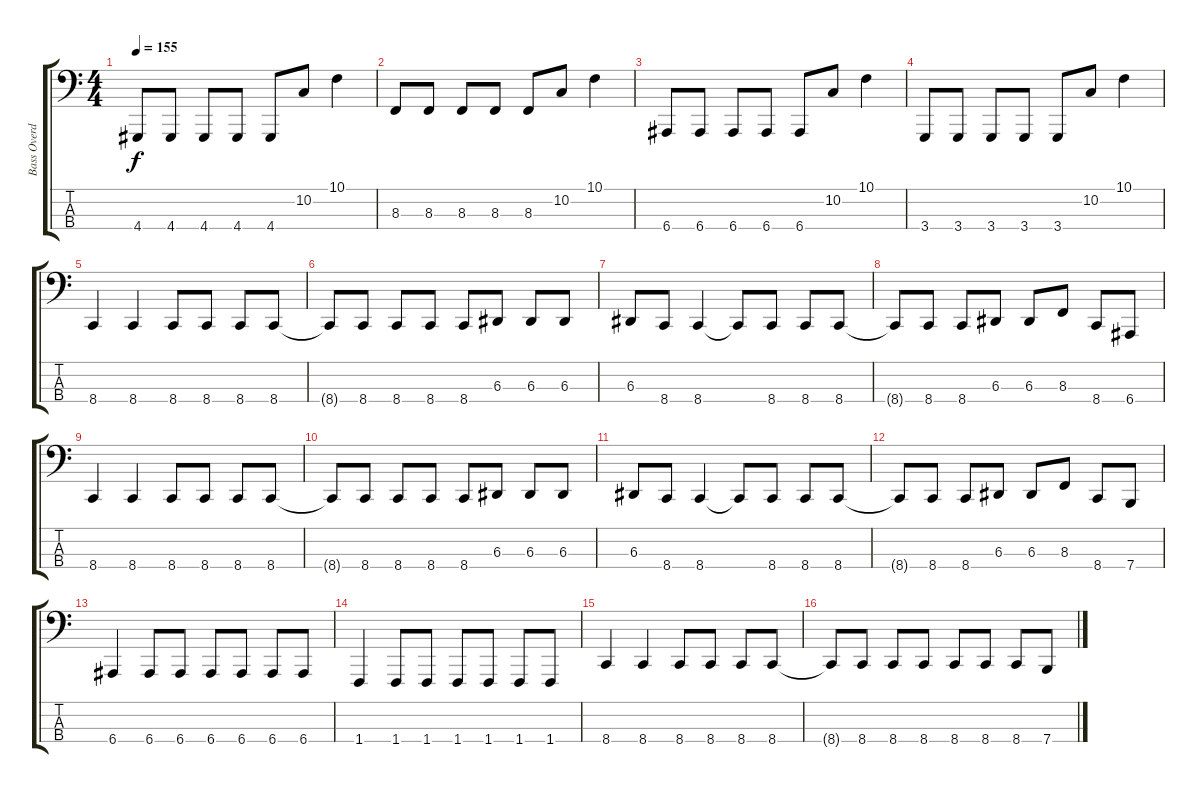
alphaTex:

\track ("Bass Overdrive" "Bass Overd") {instrument lead8bassandlead}
\staff {score tabs}
\tuning (G2 D2 A1 E1) {hide}
\ts (4 4)
\tempo 155
\clef f4
\ks c
4.4.8{dy f} 4.4.8 4.4.8 4.4.8 4.4.8 10.2.8 10.1.4 |
8.3.8 8.3.8 8.3.8 8.3.8 8.3.8 10.2.8 10.1.4 |
6.4.8 6.4.8 6.4.8 6.4.8 6.4.8 10.2.8 10.1.4 |
3.4.8 3.4.8 3.4.8 3.4.8 3.4.8 10.2.8 10.1.4 |
8.4.4 8.4.4 8.4.8 8.4.8 8.4.8 8.4.8 |
8.4{t}.8 8.4.8 8.4.8 8.4.8 8.4.8 6.3.8 6.3.8 6.3.8 |
6.3.8 8.4.8 8.4.4 8.4{t}.8 8.4.8 8.4.8 8.4.8 |
8.4{t}.8 8.4.8 8.4.8 6.3.8 6.3.8 8.3.8 8.4.8 6.4.8 |
8.4.4 8.4.4 8.4.8 8.4.8 8.4.8 8.4.8 |
8.4{t}.8 8.4.8 8.4.8 8.4.8 8.4.8 6.3.8 6.3.8 6.3.8 |
6.3.8 8.4.8 8.4.4 8.4{t}.8 8.4.8 8.4.8 8.4.8 |
8.4{t}.8 8.4.8 8.4.8 6.3.8 6.3.8 8.3.8 8.4.8 7.4.8 |
6.4.4 6.4.8 6.4.8 6.4.8 6.4.8 6.4.8 6.4.8 |
1.4.4 1.4.8 1.4.8 1.4.8 1.4.8 1.4.8 1.4.8 |
8.4.4 8.4.4 8.4.8 8.4.8 8.4.8 8.4.8 |
8.4{t}.8 8.4.8 8.4.8 8.4.8 8.4.8 8.4.8 8.4.8 7.4.8
